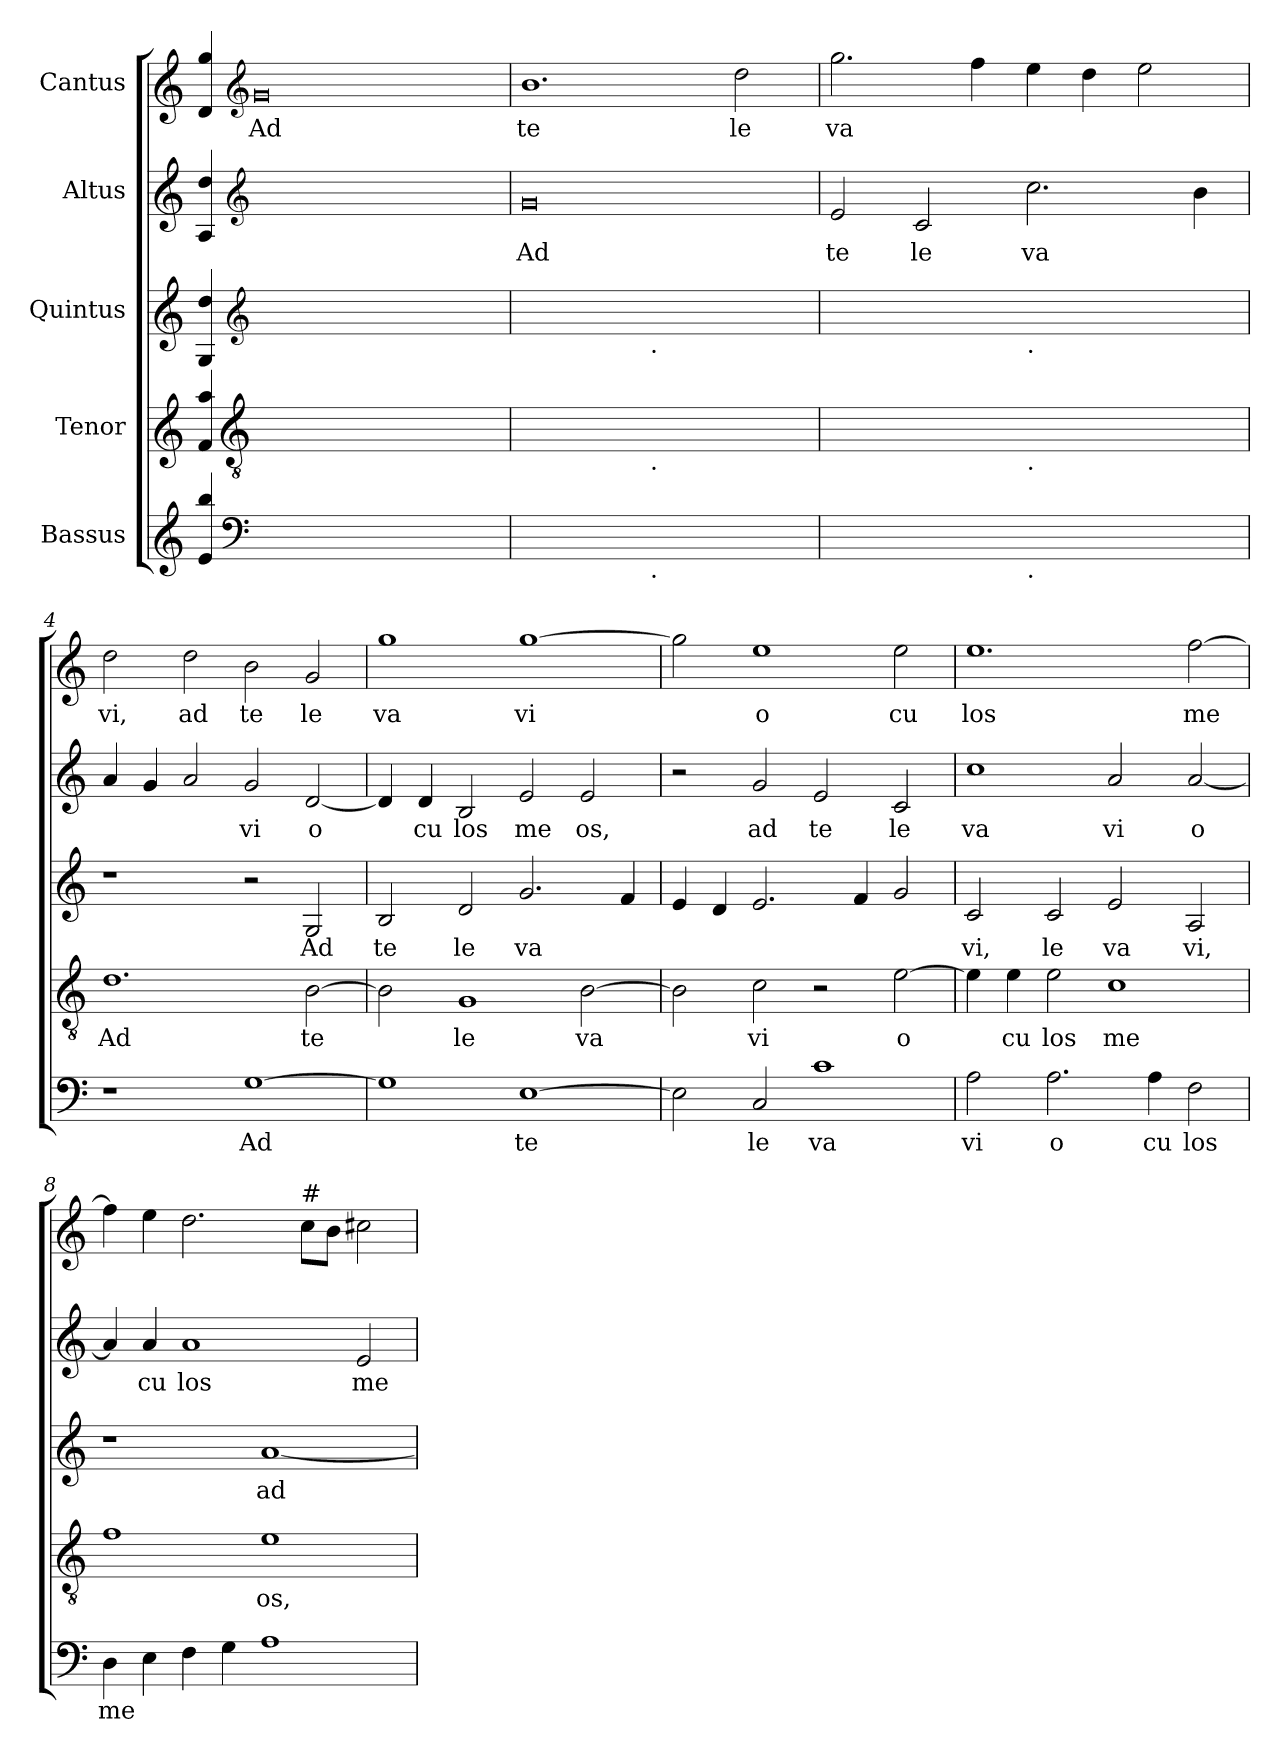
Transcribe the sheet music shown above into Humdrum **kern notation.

**kern	**text	**kern	**text	**kern	**text	**kern	**text	**kern	**text
*part5	*part5	*part4	*part4	*part3	*part3	*part2	*part2	*part1	*part1
*staff5	*staff5	*staff4	*staff4	*staff3	*staff3	*staff2	*staff2	*staff1	*staff1
*I"Bassus	*	*I"Tenor	*	*I"Quintus	*	*I"Altus	*	*I"Cantus	*
*clefG2	*	*clefG2	*	*clefG2	*	*clefG2	*	*clefG2	*
*k[]	*	*k[]	*	*k[]	*	*k[]	*	*k[]	*
=1	=1	=1	=1	=1	=1	=1	=1	=1	=1
4e/ 4bb/	.	4f/ 4aa/	.	4G/ 4dd/	.	4A/ 4dd/	.	4d/ 4gg/	.
*clefF4	*	*clefGv2	*	*clefG2	*	*clefG2	*	*clefG2	*
!	!	!	!	!	!	!	!	!	!LO:LY:b
1ryy	.	1ryy	.	1ryy	.	1ryy	.	0g	Ad
1ryy	.	1ryy	.	1ryy	.	1ryy	.	.	.
=2	=2	=2	=2	=2	=2	=2	=2	=2	=2
!	!	!	!	!	!	!	!LO:LY:b	!	!LO:LY:b
1ryy	.	1ryy	.	1ryy	.	0g	Ad	1.b	te
!	!	!	!	!LO:TX:b:t=.	!	!	!	!	!
!	!	!LO:TX:b:t=.	!	!	!	!	!	!	!
!LO:TX:b:t=.	!	!	!	!	!	!	!	!	!
1ryy	.	1ryy	.	1ryy	.	.	.	.	.
!	!	!	!	!	!	!	!	!	!LO:LY:b
.	.	.	.	.	.	.	.	2dd\	le
=3	=3	=3	=3	=3	=3	=3	=3	=3	=3
!	!	!	!	!	!	!	!LO:LY:b	!	!LO:LY:b
1ryy	.	1ryy	.	1ryy	.	2e/	te	2.gg\	va
!	!	!	!	!	!	!	!LO:LY:b	!	!
.	.	.	.	.	.	2c/	le	.	.
.	.	.	.	.	.	.	.	4ff\	.
!	!	!	!	!LO:TX:b:t=.	!	!	!	!	!
!	!	!LO:TX:b:t=.	!	!	!	!	!	!	!
!LO:TX:b:t=.	!	!	!	!	!	!	!	!	!
!	!	!	!	!	!	!	!LO:LY:b	!	!
1ryy	.	1ryy	.	1ryy	.	2.cc\	va	4ee\	.
.	.	.	.	.	.	.	.	4dd\	.
.	.	.	.	.	.	.	.	2ee\	.
.	.	.	.	.	.	4b\	.	.	.
=4	=4	=4	=4	=4	=4	=4	=4	=4	=4
!	!	!	!LO:LY:b	!	!	!	!	!	!LO:LY:b
1r	.	1.d	Ad	1r	.	4a/	.	2dd\	vi,
.	.	.	.	.	.	4g/	.	.	.
!	!	!	!	!	!	!	!	!	!LO:LY:b
.	.	.	.	.	.	2a/	.	2dd\	ad
!	!LO:LY:b	!	!	!	!	!	!LO:LY:b	!	!LO:LY:b
[>1G	Ad	.	.	2r	.	2g/	vi	2b\	te
!	!	!	!LO:LY:b	!	!LO:LY:b	!	!LO:LY:b	!	!LO:LY:b
.	.	[>2B\	te	2G/	Ad	[<2d/	o	2g/	le
=5	=5	=5	=5	=5	=5	=5	=5	=5	=5
!	!	!	!	!	!LO:LY:b	!	!	!	!LO:LY:b
1G]	.	2B\]	.	2B/	te	4d/]	.	1gg	va
!	!	!	!	!	!	!	!LO:LY:b	!	!
.	.	.	.	.	.	4d/	cu	.	.
!	!	!	!LO:LY:b	!	!LO:LY:b	!	!LO:LY:b	!	!
.	.	1G	le	2d/	le	2B/	los	.	.
!	!LO:LY:b	!	!	!	!LO:LY:b	!	!LO:LY:b	!	!LO:LY:b
[<1E	te	.	.	2.g/	va	2e/	me	[>1gg	vi
!	!	!	!LO:LY:b	!	!	!	!LO:LY:b	!	!
.	.	[>2B\	va	.	.	2e/	os,	.	.
.	.	.	.	4f/	.	.	.	.	.
!!LO:LB:g=z
=6	=6	=6	=6	=6	=6	=6	=6	=6	=6
2E\]	.	2B\]	.	4e/	.	2r	.	2gg\]	.
.	.	.	.	4d/	.	.	.	.	.
!	!LO:LY:b	!	!LO:LY:b	!	!	!	!LO:LY:b	!	!LO:LY:b
2C/	le	2c\	vi	2.e/	.	2g/	ad	1ee	o
!	!LO:LY:b	!	!	!	!	!	!LO:LY:b	!	!
1c	va	2r	.	.	.	2e/	te	.	.
.	.	.	.	4f/	.	.	.	.	.
!	!	!	!LO:LY:b	!	!	!	!LO:LY:b	!	!LO:LY:b
.	.	[>2e\	o	2g/	.	2c/	le	2ee\	cu
=7	=7	=7	=7	=7	=7	=7	=7	=7	=7
!	!LO:LY:b	!	!	!	!LO:LY:b	!	!LO:LY:b	!	!LO:LY:b
2A\	vi	4e\]	.	2c/	vi,	1cc	va	1.ee	los
!	!	!	!LO:LY:b	!	!	!	!	!	!
.	.	4e\	cu	.	.	.	.	.	.
!	!LO:LY:b	!	!LO:LY:b	!	!LO:LY:b	!	!	!	!
2.A\	o	2e\	los	2c/	le	.	.	.	.
!	!	!	!LO:LY:b	!	!LO:LY:b	!	!LO:LY:b	!	!
.	.	1c	me	2e/	va	2a/	vi	.	.
!	!LO:LY:b	!	!	!	!	!	!	!	!
4A\	cu	.	.	.	.	.	.	.	.
!	!LO:LY:b	!	!	!	!LO:LY:b	!	!LO:LY:b	!	!LO:LY:b
2F\	los	.	.	2A/	vi,	[<2a/	o	[>2ff\	me
=8	=8	=8	=8	=8	=8	=8	=8	=8	=8
!	!LO:LY:b	!	!	!	!	!	!	!	!
4D\	me	1f	.	1r	.	4a/]	.	4ff\]	.
!	!	!	!	!	!	!	!LO:LY:b	!	!
4E\	.	.	.	.	.	4a/	cu	4ee\	.
!	!	!	!	!	!	!	!LO:LY:b	!	!
4F\	.	.	.	.	.	1a	los	2.dd\	.
4G\	.	.	.	.	.	.	.	.	.
!	!	!	!LO:LY:b	!	!LO:LY:b	!	!	!	!
1A	.	1e	os,	[<1a	ad	.	.	.	.
!	!	!	!	!	!	!	!	!LO:TX:a:t=#	!
.	.	.	.	.	.	.	.	8cc\L	.
.	.	.	.	.	.	.	.	8b\J	.
!	!	!	!	!	!	!	!LO:LY:b	!	!
.	.	.	.	.	.	2e/	me	2cc#X\	.
=	=	=	=	=	=	=	=	=	=
*-	*-	*-	*-	*-	*-	*-	*-	*-	*-
